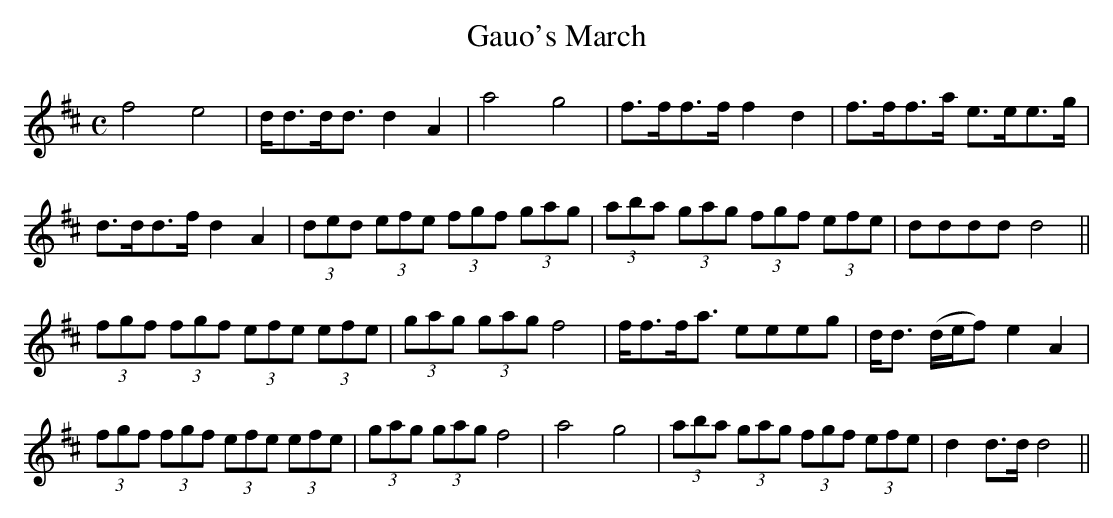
X:1
T:Gauo's March
M:C
L:1/8
K:D
f4e4|d<dd<d d2A2|a4 g4|f>ff>f f2d2|f>ff>a e>ee>g|
d>dd>f d2A2|(3ded (3efe (3fgf (3gag|(3aba (3gag (3fgf (3efe|dddd d4||
(3fgf (3fgf (3efe (3efe|(3gag (3gag f4|f<ff<a eeeg|d<d (d/e/f)e2A2|
(3fgf (3fgf (3efe (3efe|(3gag (3gag f4|a4 g4|(3aba (3gag (3fgf (3efe|d2 d>d d4||
